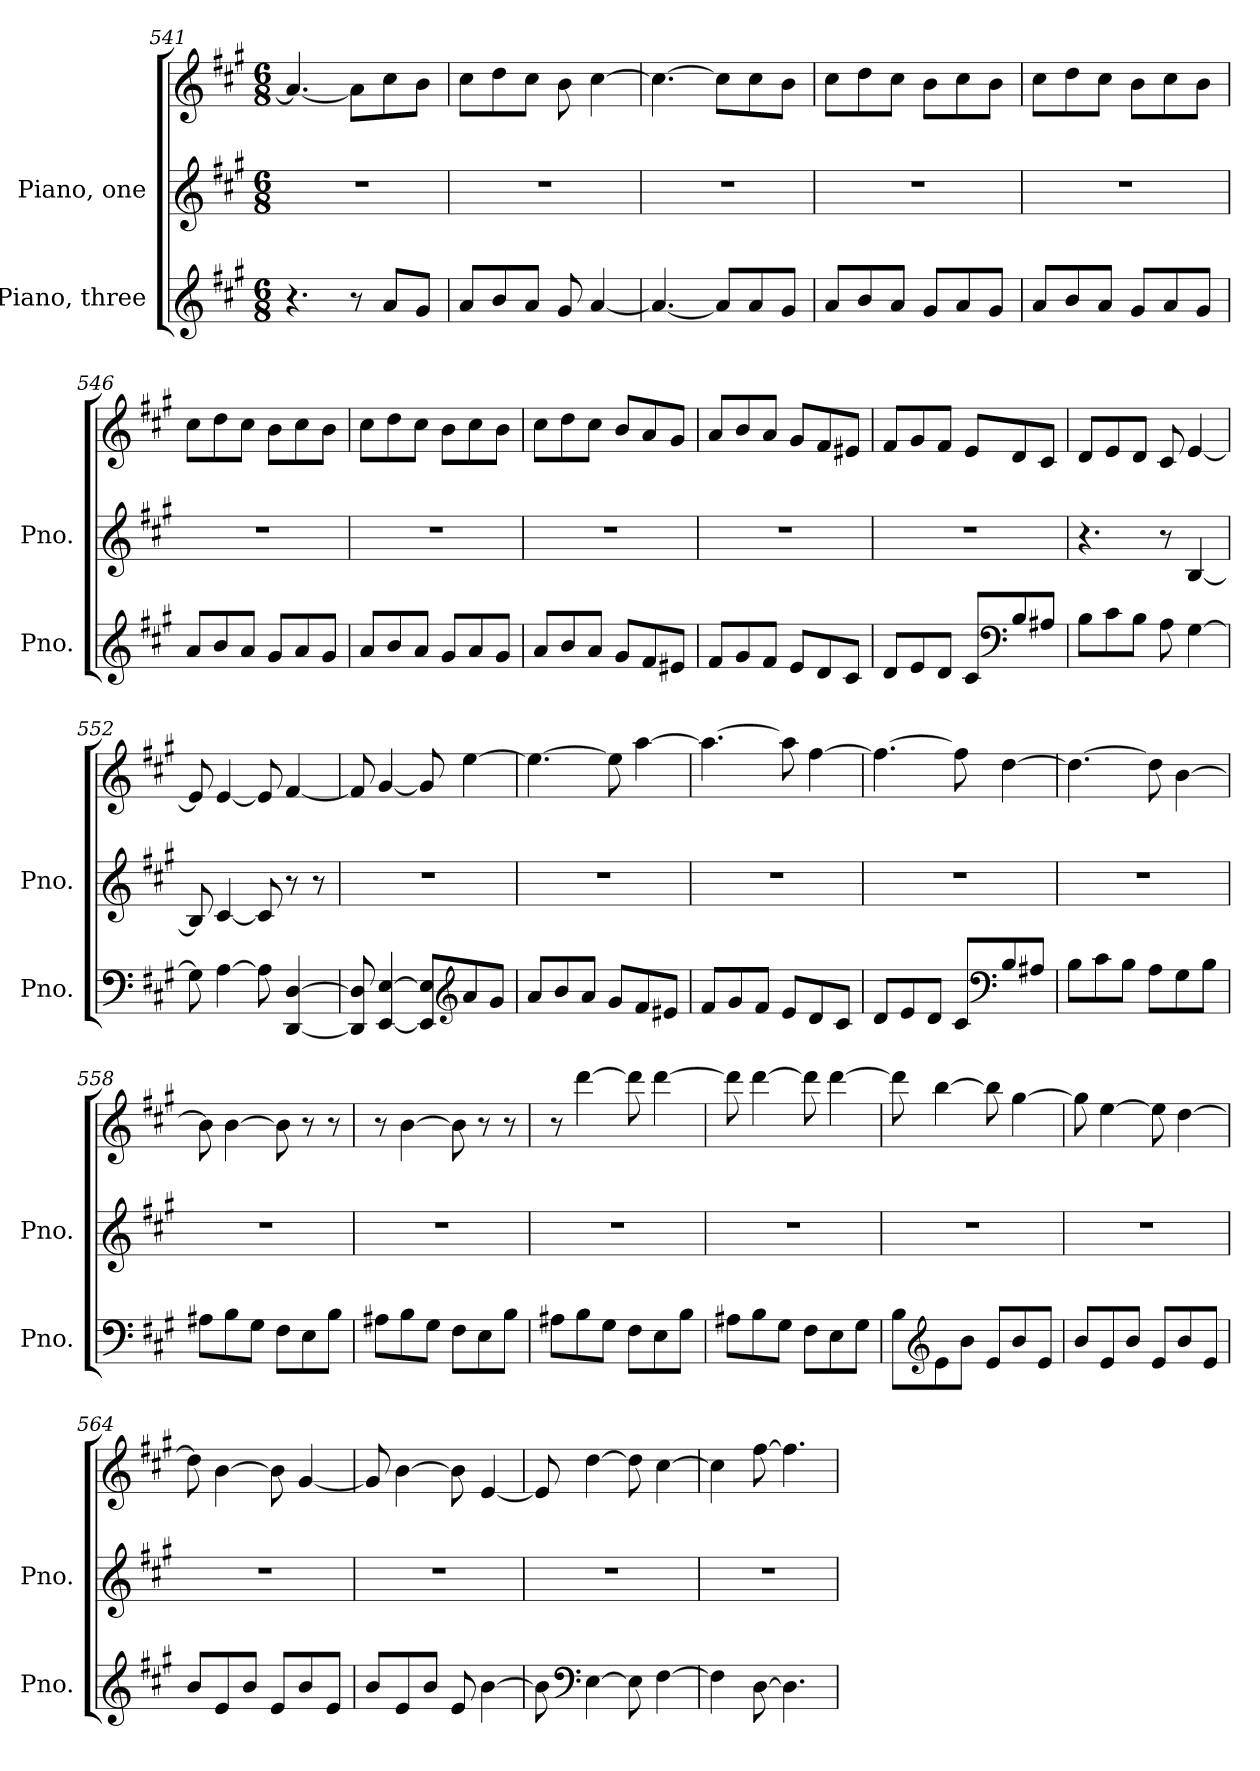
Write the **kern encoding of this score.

**kern	**kern	**kern
*part2	*part1	*part1
*staff3	*staff2	*staff1
*I"Piano, three	*I"Piano, one	*
*I'Pno.	*I'Pno.	*
*clefG2	*clefG2	*clefG2
*k[f#c#g#]	*k[f#c#g#]	*k[f#c#g#]
*M6/8	*M6/8	*M6/8
=541	=541	=541
4.r	2.r	4.a/_
8r	.	8a\L]
8a/L	.	8cc#\
8g#/J	.	8b\J
=542	=542	=542
8a/L	2.r	8cc#\L
8b/	.	8dd\
8a/J	.	8cc#\J
8g#/	.	8b\
[4a/	.	[4cc#\
=543	=543	=543
4.a/_	2.r	4.cc#\_
8a/L]	.	8cc#\L]
8a/	.	8cc#\
8g#/J	.	8b\J
!!LO:LB:g=z
=544	=544	=544
8a/L	2.r	8cc#\L
8b/	.	8dd\
8a/J	.	8cc#\J
8g#/L	.	8b\L
8a/	.	8cc#\
8g#/J	.	8b\J
=545	=545	=545
8a/L	2.r	8cc#\L
8b/	.	8dd\
8a/J	.	8cc#\J
8g#/L	.	8b\L
8a/	.	8cc#\
8g#/J	.	8b\J
=546	=546	=546
8a/L	2.r	8cc#\L
8b/	.	8dd\
8a/J	.	8cc#\J
8g#/L	.	8b\L
8a/	.	8cc#\
8g#/J	.	8b\J
=547	=547	=547
8a/L	2.r	8cc#\L
8b/	.	8dd\
8a/J	.	8cc#\J
8g#/L	.	8b\L
8a/	.	8cc#\
8g#/J	.	8b\J
=548	=548	=548
8a/L	2.r	8cc#\L
8b/	.	8dd\
8a/J	.	8cc#\J
8g#/L	.	8b/L
8f#/	.	8a/
8e#X/J	.	8g#/J
!!LO:PB:g=z
=549	=549	=549
8f#/L	2.r	8a/L
8g#/	.	8b/
8f#/J	.	8a/J
8e/L	.	8g#/L
8d/	.	8f#/
8c#/J	.	8e#X/J
=550	=550	=550
8d/L	2.r	8f#/L
8e/	.	8g#/
8d/J	.	8f#/J
8c#/L	.	8e/L
*clefF4	*	*
8B/	.	8d/
8A#X/J	.	8c#/J
=551	=551	=551
8B\L	4.r	8d/L
8c#\	.	8e/
8B\J	.	8d/J
8A\	8r	8c#/
[4G#\	[4B/	[4e/
=552	=552	=552
8G#\]	8B/]	8e/]
[4A\	[4c#/	[4e/
8A\]	8c#/]	8e/]
[4DD/ [4D/	8r	[4f#/
.	8r	.
=553	=553	=553
8DD/] 8D/]	2.r	8f#/]
[4EE/ [4E/	.	[4g#/
8EE/] 8E/]L	.	8g#/]
*clefG2	*	*
8a/	.	[4ee\
8g#/J	.	.
!!LO:LB:g=z
=554	=554	=554
8a/L	2.r	4.ee\_
8b/	.	.
8a/J	.	.
8g#/L	.	8ee\]
8f#/	.	[4aa\
8e#X/J	.	.
=555	=555	=555
8f#/L	2.r	4.aa\_
8g#/	.	.
8f#/J	.	.
8e/L	.	8aa\]
8d/	.	[4ff#\
8c#/J	.	.
=556	=556	=556
8d/L	2.r	4.ff#\_
8e/	.	.
8d/J	.	.
8c#/L	.	8ff#\]
*clefF4	*	*
8B/	.	[4dd\
8A#X/J	.	.
=557	=557	=557
8B\L	2.r	4.dd\_
8c#\	.	.
8B\J	.	.
8A\L	.	8dd\]
8G#\	.	[4b\
8B\J	.	.
=558	=558	=558
8A#X\L	2.r	8b\]
8B\	.	[4b\
8G#\J	.	.
8F#\L	.	8b\]
8E\	.	8r
8B\J	.	8r
!!LO:LB:g=z
=559	=559	=559
8A#X\L	2.r	8r
8B\	.	[4b\
8G#\J	.	.
8F#\L	.	8b\]
8E\	.	8r
8B\J	.	8r
=560	=560	=560
8A#X\L	2.r	8r
8B\	.	[4ddd\
8G#\J	.	.
8F#\L	.	8ddd\]
8E\	.	[4ddd\
8B\J	.	.
=561	=561	=561
8A#X\L	2.r	8ddd\]
8B\	.	[4ddd\
8G#\J	.	.
8F#\L	.	8ddd\]
8E\	.	[4ddd\
8G#\J	.	.
=562	=562	=562
8B\L	2.r	8ddd\]
*clefG2	*	*
8e\	.	[4bb\
8b\J	.	.
8e/L	.	8bb\]
8b/	.	[4gg#\
8e/J	.	.
=563	=563	=563
8b/L	2.r	8gg#\]
8e/	.	[4ee\
8b/J	.	.
8e/L	.	8ee\]
8b/	.	[4dd\
8e/J	.	.
!!LO:LB:g=z
=564	=564	=564
8b/L	2.r	8dd\]
8e/	.	[4b\
8b/J	.	.
8e/L	.	8b\]
8b/	.	[4g#/
8e/J	.	.
=565	=565	=565
8b/L	2.r	8g#/]
8e/	.	[4b\
8b/J	.	.
8e/	.	8b\]
[4b\	.	[4e/
=566	=566	=566
8b\]	2.r	8e/]
*clefF4	*	*
[4E\	.	[4dd\
8E\]	.	8dd\]
[4F#\	.	[4cc#\
=567	=567	=567
4F#\]	2.r	4cc#\]
[8D\	.	[8ff#\
4.D\]	.	4.ff#\]
=	=	=
*-	*-	*-
